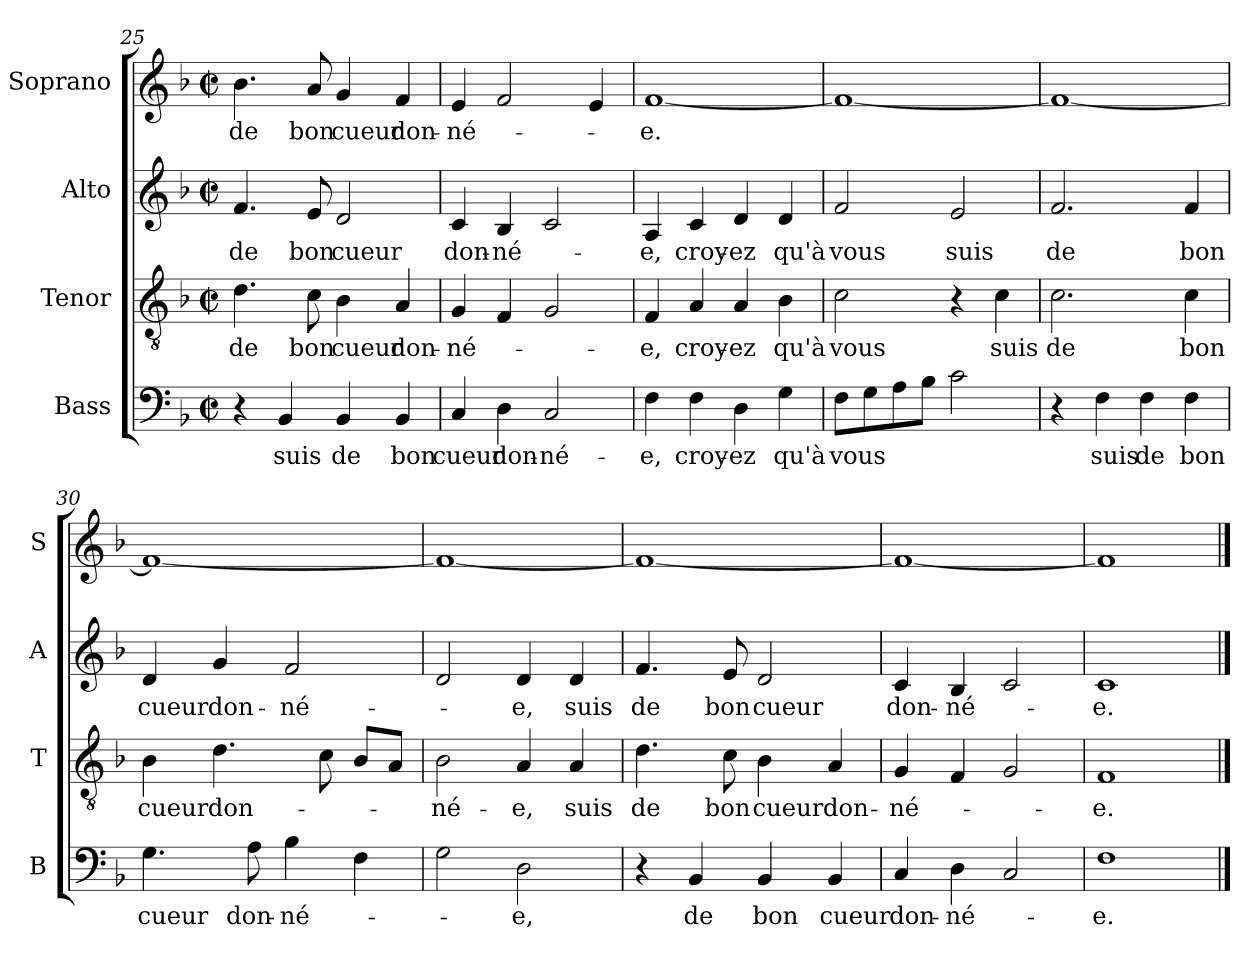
**kern	**text	**kern	**text	**kern	**text	**kern	**text
*part4	*part4	*part3	*part3	*part2	*part2	*part1	*part1
*staff4	*staff4	*staff3	*staff3	*staff2	*staff2	*staff1	*staff1
*I"Bass	*	*I"Tenor	*	*I"Alto	*	*I"Soprano	*
*I'B	*	*I'T	*	*I'A	*	*I'S	*
!!LO:PB:g=z
*clefF4	*	*clefGv2	*	*clefG2	*	*clefG2	*
*k[b-]	*	*k[b-]	*	*k[b-]	*	*k[b-]	*
*F:	*	*F:	*	*F:	*	*F:	*
*M2/2	*	*M2/2	*	*M2/2	*	*M2/2	*
*met(c|)	*	*met(c|)	*	*met(c|)	*	*met(c|)	*
=25	=25	=25	=25	=25	=25	=25	=25
!	!	!	!LO:LY:b	!	!LO:LY:b	!	!LO:LY:b
4r	.	4.d\	de	4.f/	de	4.b-\	de
!	!LO:LY:b	!	!	!	!	!	!
4BB-/	suis	.	.	.	.	.	.
!	!	!	!LO:LY:b	!	!LO:LY:b	!	!LO:LY:b
.	.	8c\	bon	8e/	bon	8a/	bon
!	!LO:LY:b	!	!LO:LY:b	!	!LO:LY:b	!	!LO:LY:b
4BB-/	de	4B-\	cueur	2d/	cueur	4g/	cueur
!	!LO:LY:b	!	!LO:LY:b	!	!	!	!LO:LY:b
4BB-/	bon	4A/	don-	.	.	4f/	don-
=26	=26	=26	=26	=26	=26	=26	=26
!	!LO:LY:b	!	!LO:LY:b	!	!LO:LY:b	!	!LO:LY:b
4C/	cueur	4G/	-né-	4c/	don-	4e/	-né-
!	!LO:LY:b	!	!	!	!LO:LY:b	!	!
4D\	don-	4F/	.	4B-/	-né-	2f/	.
!	!LO:LY:b	!	!	!	!	!	!
2C/	-né-	2G/	.	2c/	.	.	.
.	.	.	.	.	.	4e/	.
=27	=27	=27	=27	=27	=27	=27	=27
!	!LO:LY:b	!	!LO:LY:b	!	!LO:LY:b	!	!LO:LY:b
4F\	-e,	4F/	-e,	4A/	-e,	[1f	-e.
!	!LO:LY:b	!	!LO:LY:b	!	!LO:LY:b	!	!
4F\	croy-	4A/	croy-	4c/	croy-	.	.
!	!LO:LY:b	!	!LO:LY:b	!	!LO:LY:b	!	!
4D\	-ez	4A/	-ez	4d/	-ez	.	.
!	!LO:LY:b	!	!LO:LY:b	!	!LO:LY:b	!	!
4G\	qu'à	4B-\	qu'à	4d/	qu'à	.	.
=28	=28	=28	=28	=28	=28	=28	=28
!	!LO:LY:b	!	!LO:LY:b	!	!LO:LY:b	!	!
8F\L	vous	2c\	vous	2f/	vous	1f_	.
8G\	.	.	.	.	.	.	.
8A\	.	.	.	.	.	.	.
8B-\J	.	.	.	.	.	.	.
!	!	!	!	!	!LO:LY:b	!	!
2c\	.	4r	.	2e/	suis	.	.
!	!	!	!LO:LY:b	!	!	!	!
.	.	4c\	suis	.	.	.	.
=29	=29	=29	=29	=29	=29	=29	=29
!	!	!	!LO:LY:b	!	!LO:LY:b	!	!
4r	.	2.c\	de	2.f/	de	1f_	.
!	!LO:LY:b	!	!	!	!	!	!
4F\	suis	.	.	.	.	.	.
!	!LO:LY:b	!	!	!	!	!	!
4F\	de	.	.	.	.	.	.
!	!LO:LY:b	!	!LO:LY:b	!	!LO:LY:b	!	!
4F\	bon	4c\	bon	4f/	bon	.	.
!!LO:LB:g=z
=30	=30	=30	=30	=30	=30	=30	=30
!	!LO:LY:b	!	!LO:LY:b	!	!LO:LY:b	!	!
4.G\	cueur	4B-\	cueur	4d/	cueur	1f_	.
!	!	!	!LO:LY:b	!	!LO:LY:b	!	!
.	.	4.d\	don-	4g/	don-	.	.
!	!LO:LY:b	!	!	!	!	!	!
8A\	don-	.	.	.	.	.	.
!	!LO:LY:b	!	!	!	!LO:LY:b	!	!
4B-\	-né-	.	.	2f/	-né-	.	.
.	.	8c\	.	.	.	.	.
4F\	.	8B-/L	.	.	.	.	.
.	.	8A/J	.	.	.	.	.
=31	=31	=31	=31	=31	=31	=31	=31
!	!	!	!LO:LY:b	!	!	!	!
2G\	.	2B-\	-né-	2d/	.	1f_	.
!	!LO:LY:b	!	!LO:LY:b	!	!LO:LY:b	!	!
2D\	-e,	4A/	-e,	4d/	-e,	.	.
!	!	!	!LO:LY:b	!	!LO:LY:b	!	!
.	.	4A/	suis	4d/	suis	.	.
=32	=32	=32	=32	=32	=32	=32	=32
!	!	!	!LO:LY:b	!	!LO:LY:b	!	!
4r	.	4.d\	de	4.f/	de	1f_	.
!	!LO:LY:b	!	!	!	!	!	!
4BB-/	de	.	.	.	.	.	.
!	!	!	!LO:LY:b	!	!LO:LY:b	!	!
.	.	8c\	bon	8e/	bon	.	.
!	!LO:LY:b	!	!LO:LY:b	!	!LO:LY:b	!	!
4BB-/	bon	4B-\	cueur	2d/	cueur	.	.
!	!LO:LY:b	!	!LO:LY:b	!	!	!	!
4BB-/	cueur	4A/	don-	.	.	.	.
=33	=33	=33	=33	=33	=33	=33	=33
!	!LO:LY:b	!	!LO:LY:b	!	!LO:LY:b	!	!
4C/	don-	4G/	-né-	4c/	don-	1f_	.
!	!LO:LY:b	!	!	!	!LO:LY:b	!	!
4D\	-né-	4F/	.	4B-/	-né-	.	.
2C/	.	2G/	.	2c/	.	.	.
=34	=34	=34	=34	=34	=34	=34	=34
!	!LO:LY:b	!	!LO:LY:b	!	!LO:LY:b	!	!
1F	-e.	1F	-e.	1c	-e.	1f]	.
==	==	==	==	==	==	==	==
*-	*-	*-	*-	*-	*-	*-	*-
